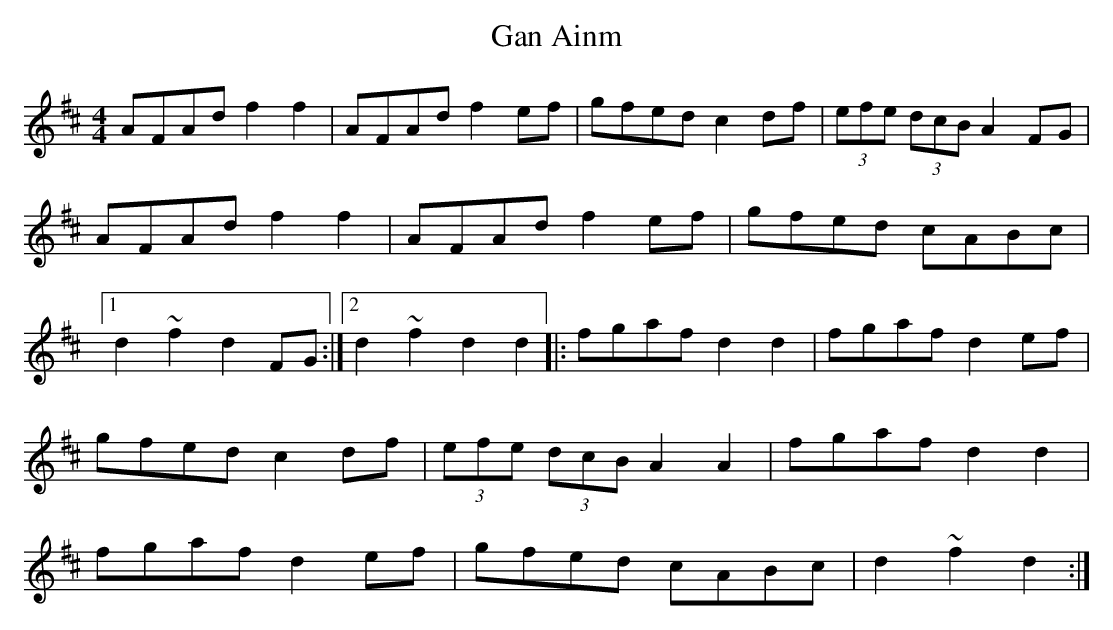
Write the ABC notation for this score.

X:1
T:Gan Ainm
M:4/4
L:1/8
K:D
AFAd f2f2|AFAd f2ef|gfed c2df|(3efe (3dcB A2FG|\
AFAd f2f2|AFAd f2ef|gfed cABc|1d2~f2d2FG:|2d2~f2d2d2|:\
fgaf d2d2|fgaf d2ef|gfed c2df|(3efe (3dcB A2A2|\
fgaf d2d2|fgaf d2ef|gfed cABc|d2~f2d2:|
